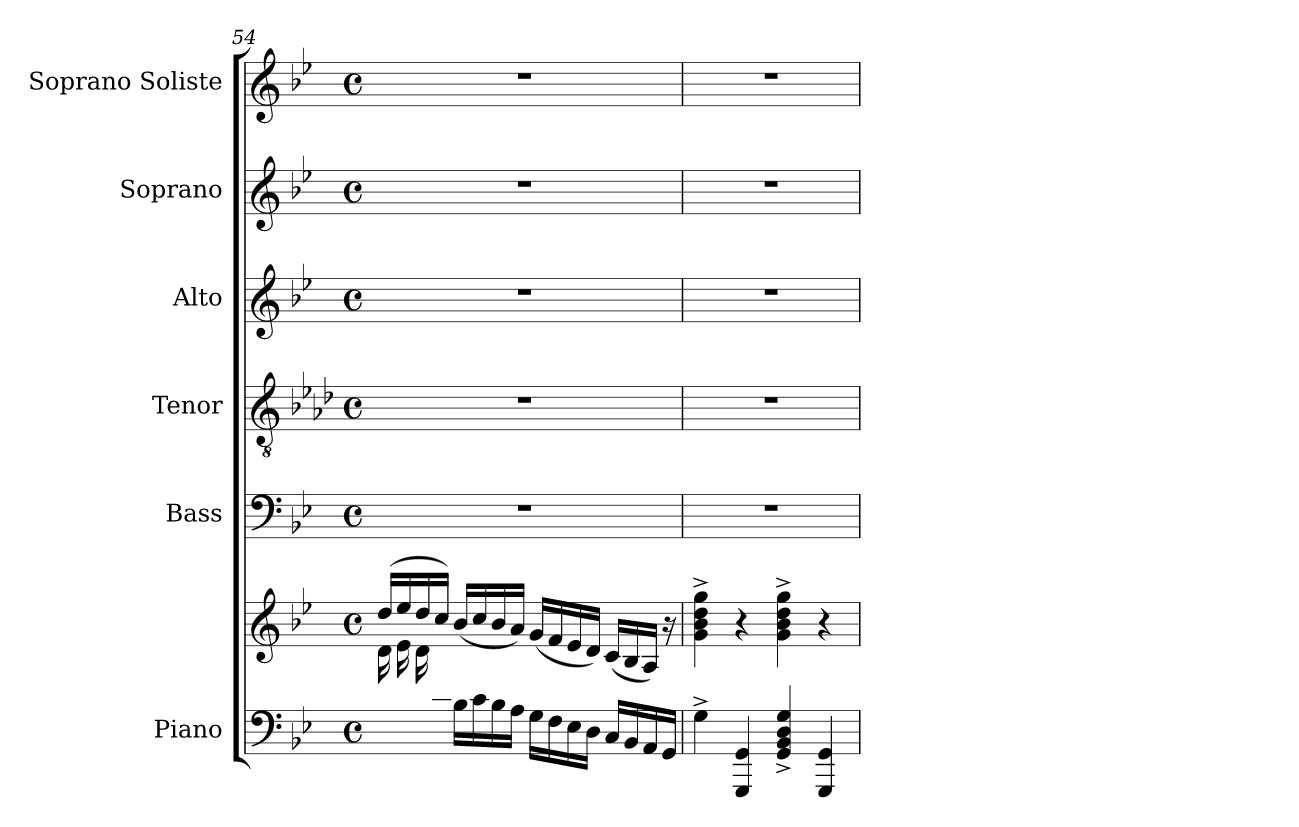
**kern	**kern	**kern	**kern	**kern	**kern	**kern
*part6	*part6	*part5	*part4	*part3	*part2	*part1
*staff7	*staff6	*staff5	*staff4	*staff3	*staff2	*staff1
*I"Piano	*	*I"Bass	*I"Tenor	*I"Alto	*I"Soprano	*I"Soprano Soliste
*I'Pno.	*	*I'B.	*I'T.	*I'A.	*I'S.	*
*clefF4	*clefG2	*clefF4	*clefGv2	*clefG2	*clefG2	*clefG2
*	*	*	*ITrd8c14	*	*	*
*k[b-e-]	*k[b-e-]	*k[b-e-]	*k[b-e-a-d-]	*k[b-e-]	*k[b-e-]	*k[b-e-]
*M4/4	*M4/4	*M4/4	*M4/4	*M4/4	*M4/4	*M4/4
*met(c)	*met(c)	*met(c)	*met(c)	*met(c)	*met(c)	*met(c)
=54	=54	=54	=54	=54	=54	=54
*	*^	*	*	*	*	*
8.ryy	(>16dd/LL	(16d\LL	1r	1r	1r	1r	1r
.	16ee-/	16e-\	.	.	.	.	.
.	16dd/	16d\	.	.	.	.	.
16c\JJ)	16cc/JJ)	2ryy	.	.	.	.	.
16B-\LL	(16b-/LL	.	.	.	.	.	.
16c\	16cc/	.	.	.	.	.	.
16B-\	16b-/	.	.	.	.	.	.
16A\JJ	16a/JJ)	.	.	.	.	.	.
16G\LL	(16g/LL	.	.	.	.	.	.
16F\	16f/	.	.	.	.	.	.
16E-\	16e-/	.	.	.	.	.	.
16D\JJ	16d/JJ)	4ryy	.	.	.	.	.
16C/LL	(16c/LL	.	.	.	.	.	.
16BB-/	16B-/	.	.	.	.	.	.
16AA/	16A/JJ)	.	.	.	.	.	.
16GG/JJ	16r	16ryy	.	.	.	.	.
*	*v	*v	*	*	*	*	*
=55	=55	=55	=55	=55	=55	=55
4G^\	4g\^ 4b-\^ 4dd\^ 4gg\^	1r	1r	1r	1r	1r
4GGG/ 4GG/	4r	.	.	.	.	.
4GG/^ 4BB-/^ 4D/^ 4G/^	4g\^ 4b-\^ 4dd\^ 4gg\^	.	.	.	.	.
4GGG/ 4GG/	4r	.	.	.	.	.
=	=	=	=	=	=	=
*-	*-	*-	*-	*-	*-	*-
